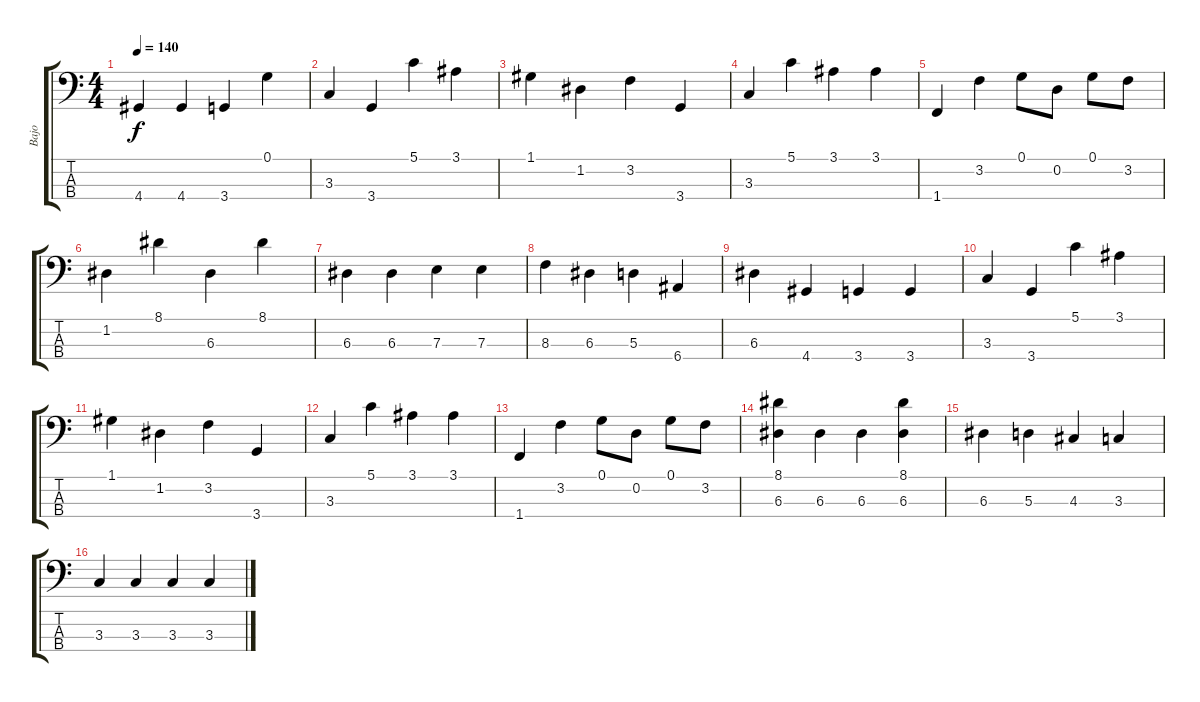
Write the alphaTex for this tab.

\track ("Bajo" "Bajo") {instrument electricbassfinger}
\staff {score tabs}
\tuning (G2 D2 A1 E1) {hide}
\ts (4 4)
\tempo 140
\clef f4
\ks c
4.4.4{dy f} 4.4.4 3.4.4 0.1.4 |
3.3.4 3.4.4 5.1.4 3.1.4 |
1.1.4 1.2.4 3.2.4 3.4.4 |
3.3.4 5.1.4 3.1.4 3.1.4 |
1.4.4 3.2.4 0.1.8 0.2.8 0.1.8 3.2.8 |
1.2.4 8.1.4 6.3.4 8.1.4 |
6.3.4 6.3.4 7.3.4 7.3.4 |
8.3.4 6.3.4 5.3.4 6.4.4 |
6.3.4 4.4.4 3.4.4 3.4.4 |
3.3.4 3.4.4 5.1.4 3.1.4 |
1.1.4 1.2.4 3.2.4 3.4.4 |
3.3.4 5.1.4 3.1.4 3.1.4 |
1.4.4 3.2.4 0.1.8 0.2.8 0.1.8 3.2.8 |
(8.1 6.3).4 6.3.4 6.3.4 (8.1 6.3).4 |
6.3.4 5.3.4 4.3.4 3.3.4 |
3.3.4 3.3.4 3.3.4 3.3.4
